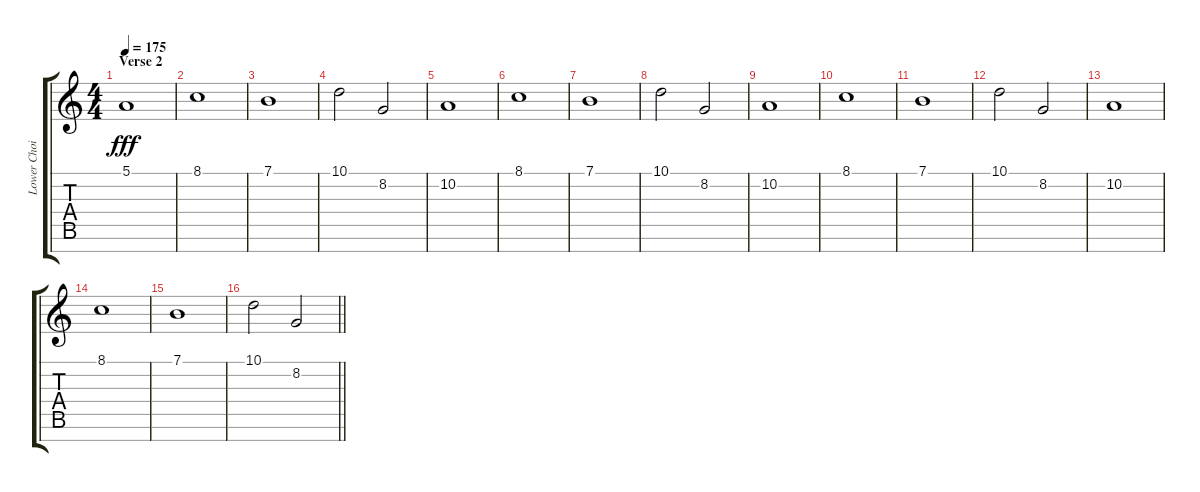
\track ("Lower Choir" "Lower Choi") {instrument voiceoohs}
\staff {score tabs}
\tuning (E4 B3 G3 D3 A2 E2 B1) {hide}
\ts (4 4)
\section ("" "Verse 2")
\tempo 175
\clef g2
\ks c
5.1.1{dy fff} |
8.1.1 |
7.1.1 |
10.1.2 8.2.2 |
10.2.1 |
8.1.1 |
7.1.1 |
10.1.2 8.2.2 |
10.2.1 |
8.1.1 |
7.1.1 |
10.1.2 8.2.2 |
10.2.1 |
8.1.1 |
7.1.1 |
\barLineRight lightlight
10.1.2 8.2.2
